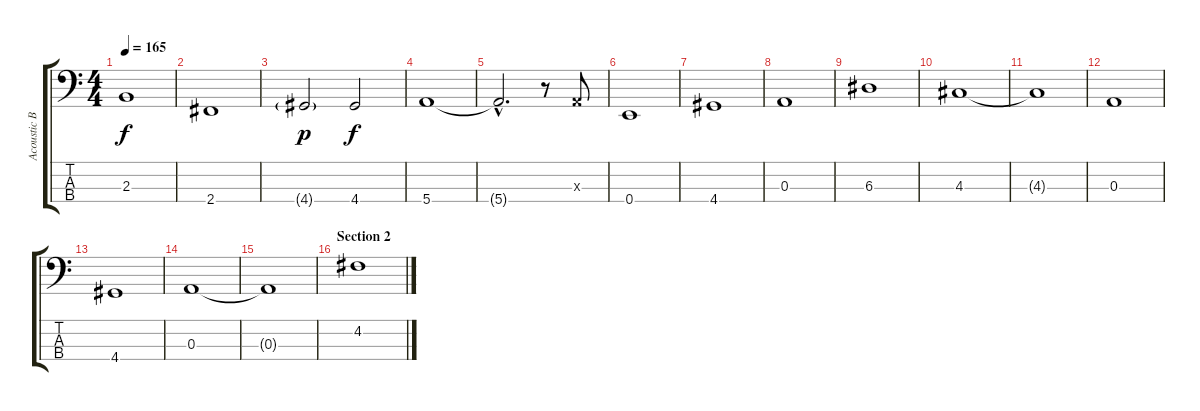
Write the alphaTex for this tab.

\track ("Acoustic Bass" "Acoustic B") {instrument acousticbass}
\staff {score tabs}
\tuning (G2 D2 A1 E1) {hide}
\ts (4 4)
\tempo 165
\clef f4
\ks c
2.3.1{dy f} |
2.4.1 |
4.4{g}.2{dy p} 4.4.2{dy f} |
5.4.1 |
5.4{hac t}.2{d} r.8 0.3{x}.8 |
0.4.1 |
4.4.1 |
0.3.1 |
6.3.1 |
4.3.1 |
4.3{t}.1 |
0.3.1 |
4.4.1 |
0.3.1 |
0.3{t}.1 |
\section ("" "Section 2")
4.2.1
